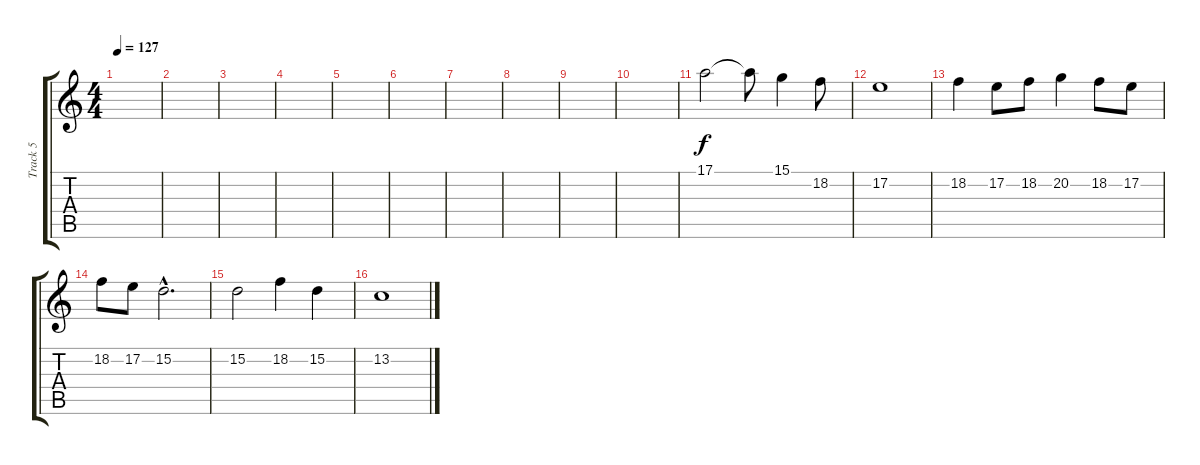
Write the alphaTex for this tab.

\track ("Track 5" "Track 5") {instrument ocarina}
\staff {score tabs}
\tuning (E4 B3 G3 D3 A2 E2) {hide}
\ts (4 4)
\tempo 127
\clef g2
\ks c
|
|
|
|
|
|
|
|
|
|
17.1.2 17.1{t}.8 15.1.4 18.2.8 |
17.2.1 |
18.2.4 17.2.8 18.2.8 20.2.4 18.2.8 17.2.8 |
18.2.8 17.2.8 15.2{hac}.2{d} |
15.2.2 18.2.4 15.2.4 |
13.2.1
